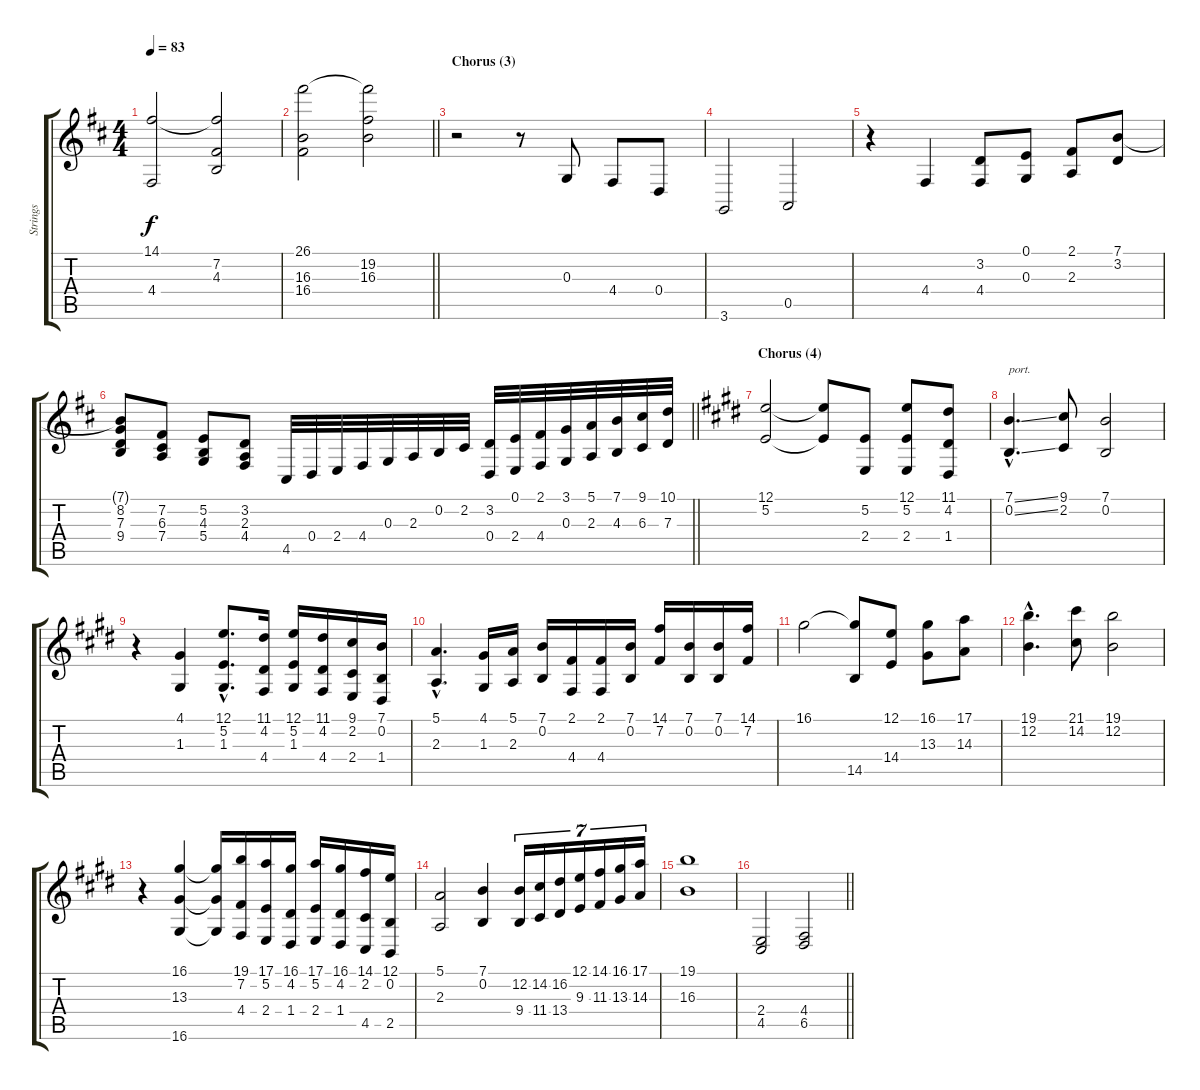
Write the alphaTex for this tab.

\track ("Strings" "Strings") {instrument stringensemble1}
\staff {score tabs}
\tuning (E4 B3 G3 D3 A2 E2) {hide}
\ts (4 4)
\tempo 83
\clef g2
\ks d
(14.1 4.4).2{dy f} (14.1{t} 7.2 4.3).2 |
\barLineRight lightlight
(26.1 16.3 16.4).2 (26.1{t} 19.2 16.3).2 |
\section ("" "Chorus (3)")
r.2 r.8 0.3.8 4.4.8 0.4.8 |
3.6.2 0.5.2 |
r.4 4.4.4 (3.2 4.4).8 (0.1 0.3).8 (2.1 2.3).8 (7.1 3.2).8 |
\barLineRight lightlight
(7.1{t} 8.2 7.3 9.4).8 (7.2 6.3 7.4).8 (5.2 4.3 5.4).8 (3.2 2.3 4.4).8 4.5.32 0.4.32 2.4.32 4.4.32 0.3.32 2.3.32 0.2.32 2.2.32 (3.2 0.4).32 (0.1 2.4).32 (2.1 4.4).32 (3.1 0.3).32 (5.1 2.3).32 (7.1 4.3).32 (9.1 6.3).32 (10.1 7.3).32 |
\section ("" "Chorus (4)")
\ks e
(12.1 5.2).2 (12.1{t} 5.2{t}).8 (5.2 2.4).8 (12.1 5.2 2.4).8 (11.1 4.2 1.4).8 |
(7.1{ss hac} 0.2{ss hac}).4{d txt "port."} (9.1 2.2).8 (7.1 0.2).2 |
r.4 (4.1 1.3).4 (12.1{hac} 5.2{hac} 1.3{hac}).8{d} (11.1 4.2 4.4).16 (12.1 5.2 1.3).16 (11.1 4.2 4.4).16 (9.1 2.2 2.4).16 (7.1 0.2 1.4).16 |
(5.1{hac} 2.3{hac}).4{d} (4.1 1.3).16 (5.1 2.3).16 (7.1 0.2).16 (2.1 4.4).16 (2.1 4.4).16 (7.1 0.2).16 (14.1 7.2).16 (7.1 0.2).16 (7.1 0.2).16 (14.1 7.2).16 |
16.1.2 (16.1{t} 14.5).8 (12.1 14.4).8 (16.1 13.3).8 (17.1 14.3).8 |
(19.1{hac} 12.2{hac}).4{d} (21.1 14.2).8 (19.1 12.2).2 |
r.4 (16.1 13.3 16.6).4 (16.1{t} 13.3{t} 16.6{t}).16 (19.1 7.2 4.4).16 (17.1 5.2 2.4).16 (16.1 4.2 1.4).16 (17.1 5.2 2.4).16 (16.1 4.2 1.4).16 (14.1 2.2 4.5).16 (12.1 0.2 2.5).16 |
(5.1 2.3).2 (7.1 0.2).4 (12.2 9.4).16{tu (7 4)} (14.2 11.4).16{tu (7 4)} (16.2 13.4).16{tu (7 4)} (12.1 9.3).16{tu (7 4)} (14.1 11.3).16{tu (7 4)} (16.1 13.3).16{tu (7 4)} (17.1 14.3).16{tu (7 4)} |
(19.1 16.3).1 |
\barLineRight lightlight
(2.4 4.5).2 (4.4 6.5).2
